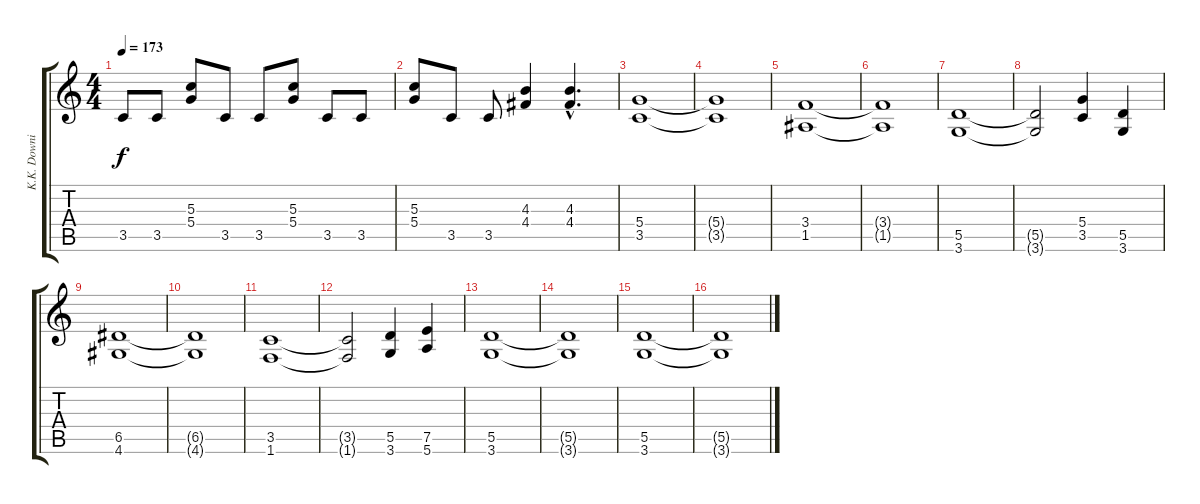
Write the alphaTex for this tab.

\track ("K.K. Downing" "K.K. Downi") {instrument distortionguitar}
\staff {score tabs}
\tuning (E4 B3 G3 D3 A2 E2) {hide}
\ts (4 4)
\tempo 173
\clef g2
\ks c
3.5.8{dy f} 3.5.8 (5.3 5.4).8 3.5.8 3.5.8 (5.3 5.4).8 3.5.8 3.5.8 |
(5.3 5.4).8 3.5.8 3.5.8 (4.3 4.4).4 (4.3{hac} 4.4{hac}).4{d} |
(5.4 3.5).1 |
(5.4{t} 3.5{t}).1 |
(3.4 1.5).1 |
(3.4{t} 1.5{t}).1 |
(5.5 3.6).1 |
(5.5{t} 3.6{t}).2 (5.4 3.5).4 (5.5 3.6).4 |
(6.5 4.6).1 |
(6.5{t} 4.6{t}).1 |
(3.5 1.6).1 |
(3.5{t} 1.6{t}).2 (5.5 3.6).4 (7.5 5.6).4 |
(5.5 3.6).1 |
(5.5{t} 3.6{t}).1 |
(5.5 3.6).1 |
(5.5{t} 3.6{t}).1
